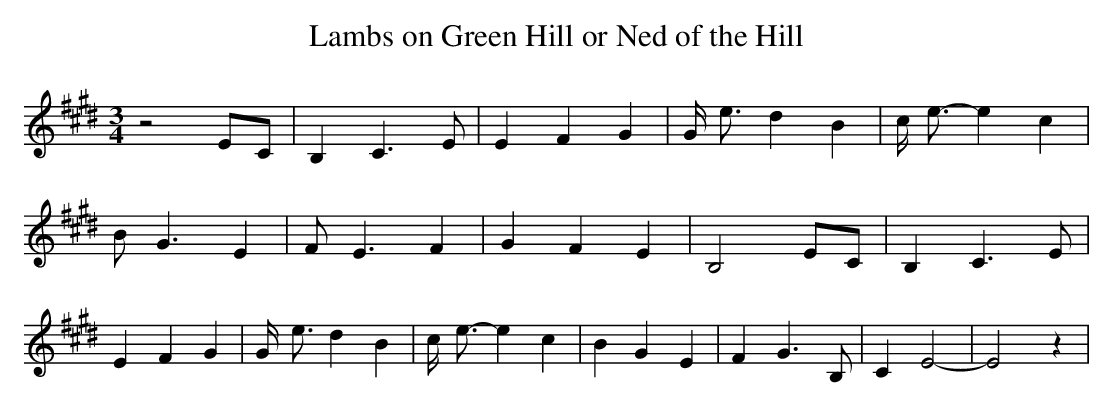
X:1
T:Lambs on Green Hill or Ned of the Hill
M:3/4
L:1/4
K:E
 z2E/2-C/2| B, C3/2 E/2| E F G| G/4- e3/4 d B| c/4- e3/4- e c| B/2 G3/2 E|\
 F/2 E3/2 F| G F E| B,2E/2-C/2| B, C3/2 E/2| E F G| G/4- e3/4 d B|\
 c/4- e3/4- e c| B G E| F G3/2 B,/2| C E2-| E2 z|
